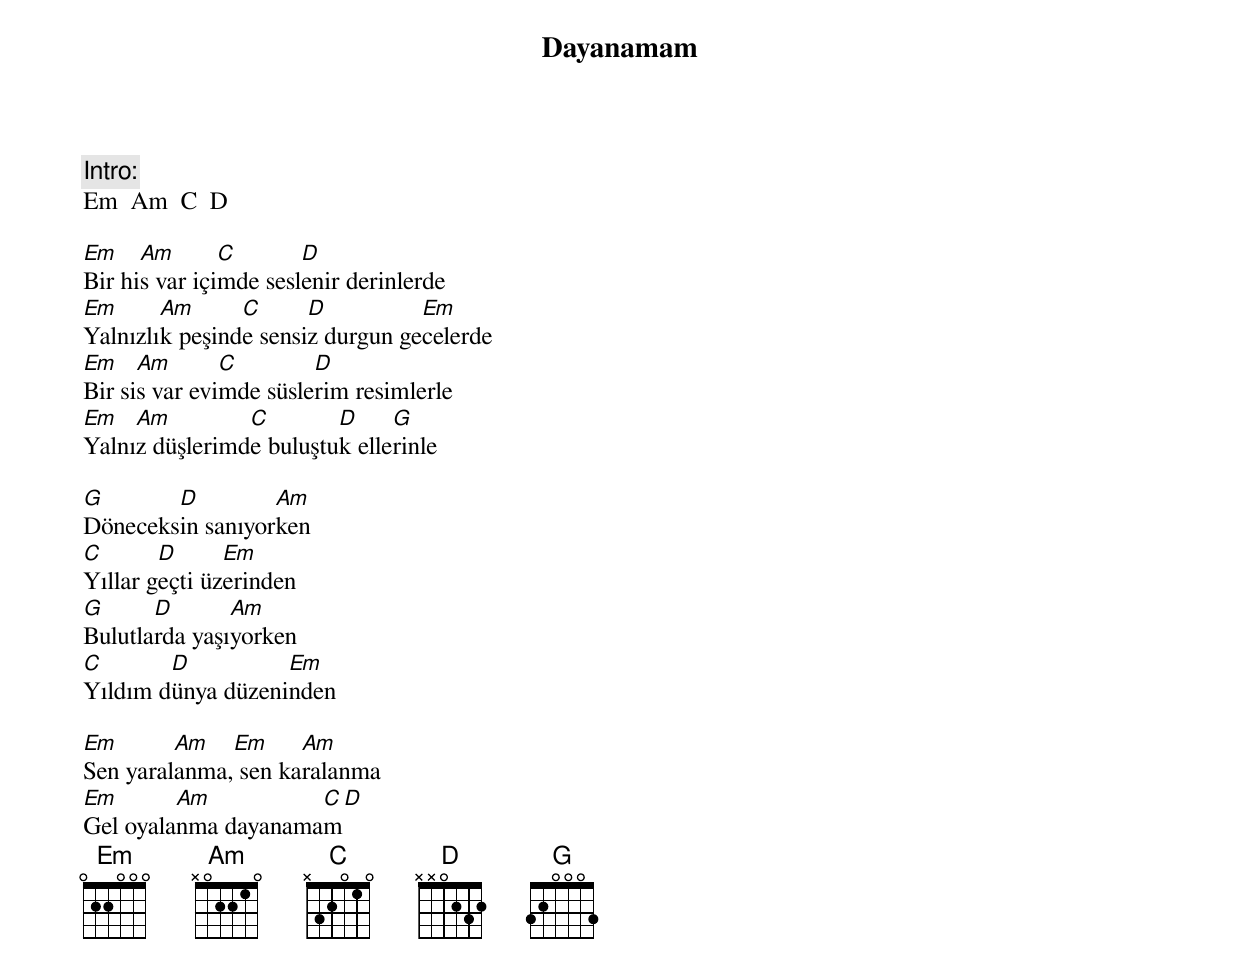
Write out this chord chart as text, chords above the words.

{title: Dayanamam}
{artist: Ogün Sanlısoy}

Intro:
Em  Am  C  D

Em    Am       C       D
Bir his var içimde seslenir derinlerde
Em      Am      C      D          Em
Yalnızlık peşinde sensiz durgun gecelerde
Em    Am       C        D
Bir sis var evimde süslerim resimlerle
Em   Am         C        D     G
Yalnız düşlerimde buluştuk ellerinle

G       D         Am
Döneceksin sanıyorken
C       D      Em
Yıllar geçti üzerinden
G      D       Am
Bulutlarda yaşıyorken
C       D          Em
Yıldım dünya düzeninden

Em       Am   Em     Am
Sen yaralanma, sen karalanma
Em       Am          C   D
Gel oyalanma dayanamam
